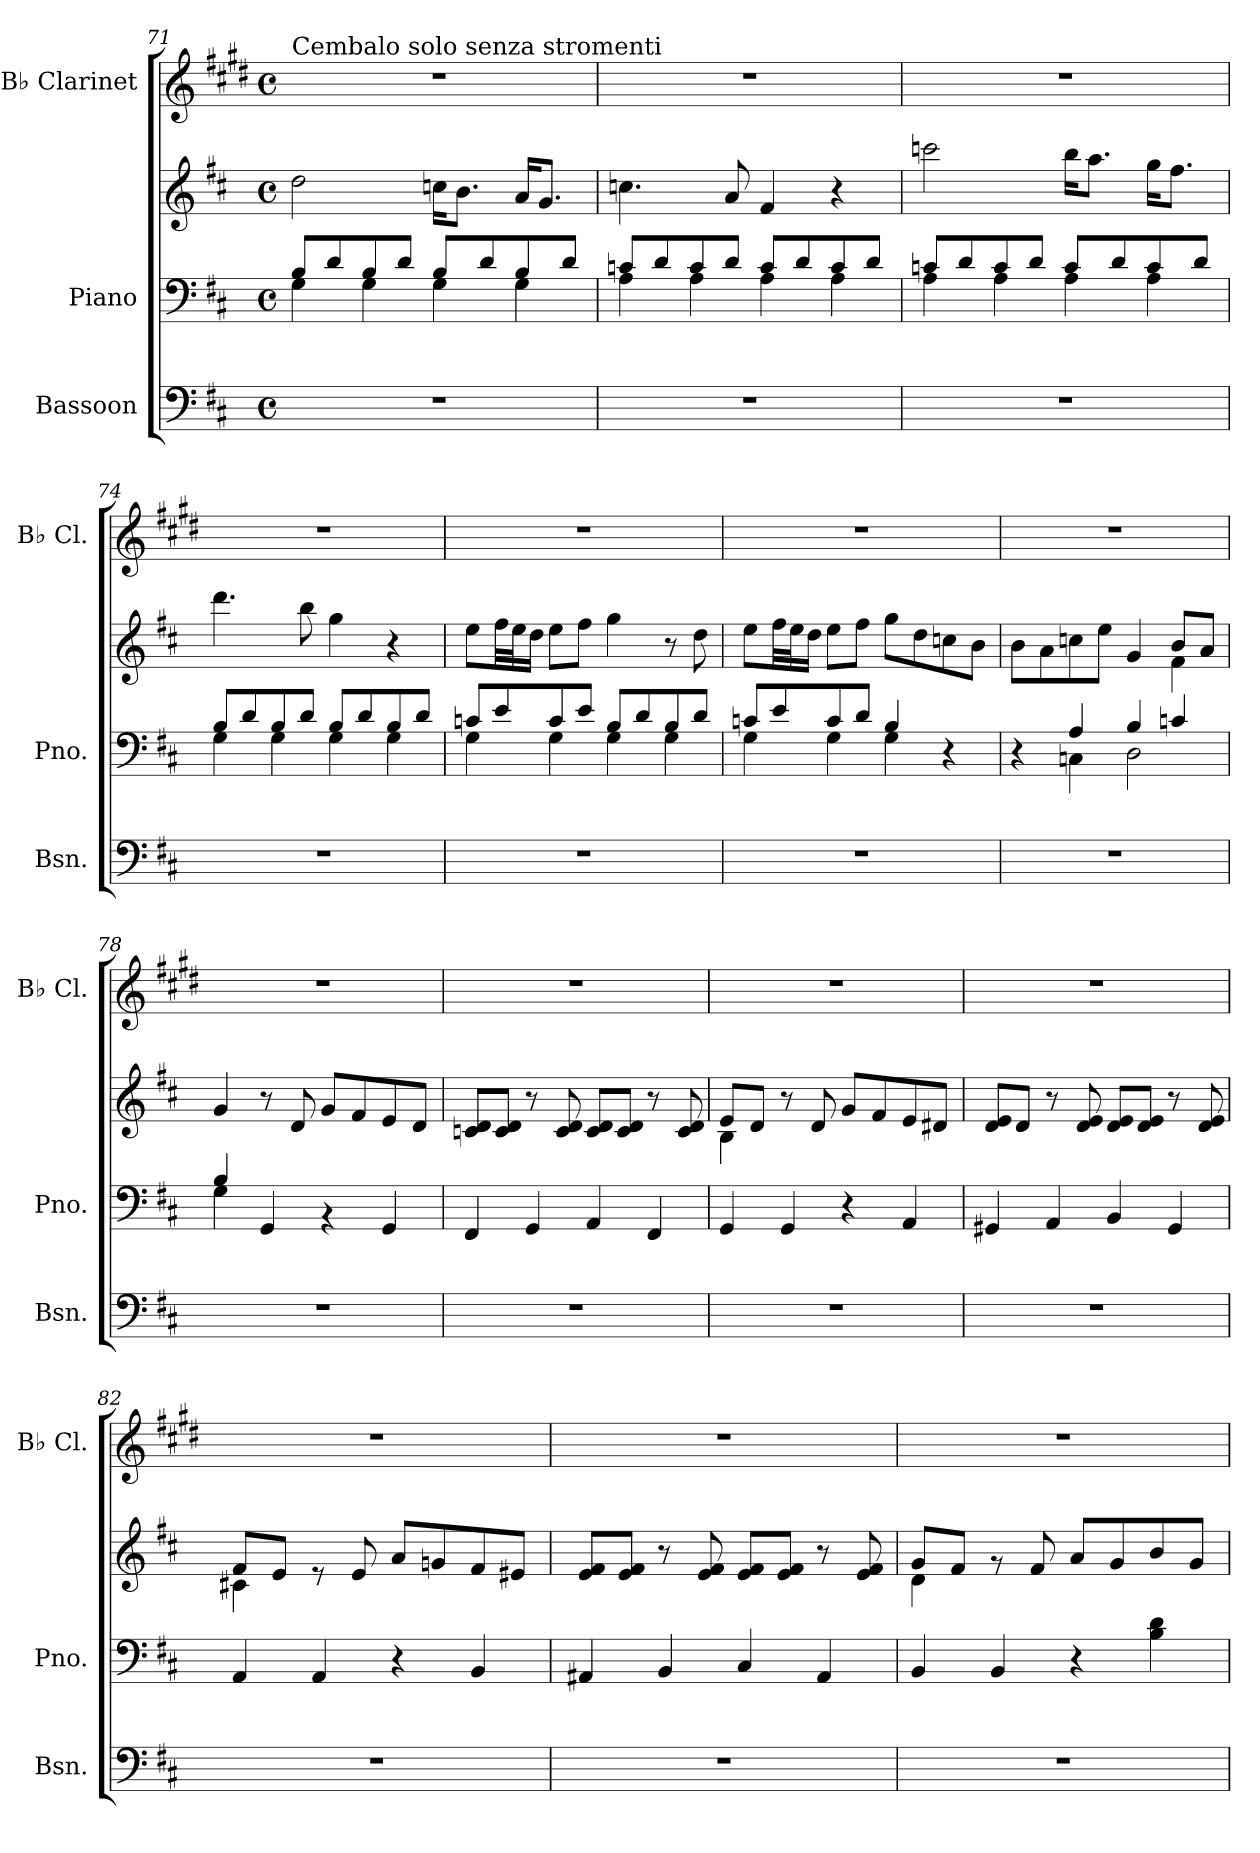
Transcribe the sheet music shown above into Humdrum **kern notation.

**kern	**kern	**kern	**kern
*part3	*part2	*part2	*part1
*staff4	*staff3	*staff2	*staff1
*I"Bassoon	*I"Piano	*	*I"B♭ Clarinet
*I'Bsn.	*I'Pno.	*	*I'B♭ Cl.
*clefF4	*clefF4	*clefG2	*clefG2
*	*	*	*ITrd1c2
*k[f#c#]	*k[f#c#]	*k[f#c#]	*k[f#c#]
*M4/4	*M4/4	*M4/4	*M4/4
*met(c)	*met(c)	*met(c)	*met(c)
=71	=71	=71	=71
*	*^	*	*
!	!	!	!	!LO:TX:t=Cembalo solo senza stromenti
1r	8B/L	4G\	2dd\	1r
.	8d/	.	.	.
.	8B/	4G\	.	.
.	8d/J	.	.	.
.	8B/L	4G\	16ccn\KL	.
.	.	.	8.b\J	.
.	8d/	.	.	.
.	8B/	4G\	16a/KL	.
.	.	.	8.g/J	.
.	8d/J	.	.	.
=72	=72	=72	=72	=72
1r	8cn/L	4A\	4.ccn\	1r
.	8d/	.	.	.
.	8c/	4A\	.	.
.	8d/J	.	8a/	.
.	8c/L	4A\	4f#/	.
.	8d/	.	.	.
.	8c/	4A\	4r	.
.	8d/J	.	.	.
!!LO:LB:g=z
=73	=73	=73	=73	=73
1r	8cn/L	4A\	2cccn\	1r
.	8d/	.	.	.
.	8c/	4A\	.	.
.	8d/J	.	.	.
.	8c/L	4A\	16bb\KL	.
.	.	.	8.aa\J	.
.	8d/	.	.	.
.	8c/	4A\	16gg\KL	.
.	.	.	8.ff#\J	.
.	8d/J	.	.	.
=74	=74	=74	=74	=74
1r	8B/L	4G\	4.ddd\	1r
.	8d/	.	.	.
.	8B/	4G\	.	.
.	8d/J	.	8bb\	.
.	8B/L	4G\	4gg\	.
.	8d/	.	.	.
.	8B/	4G\	4r	.
.	8d/J	.	.	.
=75	=75	=75	=75	=75
1r	8cn/L	4G\	8ee\L	1r
.	8e/	.	32ff#\LL	.
.	.	.	32ee\J	.
.	.	.	16dd\JJ	.
.	8c/	4G\	8ee\L	.
.	8e/J	.	8ff#\J	.
.	8B/L	4G\	4gg\	.
.	8d/	.	.	.
.	8B/	4G\	8r	.
.	8d/J	.	8dd\	.
!!LO:PB:g=z
=76	=76	=76	=76	=76
1r	8cn/L	4G\	8ee\L	1r
.	8e/	.	32ff#\LL	.
.	.	.	32ee\J	.
.	.	.	16dd\JJ	.
.	8c/	4G\	8ee\L	.
.	8d/J	.	8ff#\J	.
.	4B/	4G\	8gg\L	.
.	.	.	8dd\	.
.	4r	4ryy	8ccn\	.
.	.	.	8b\J	.
=77	=77	=77	=77	=77
*	*	*	*^	*
1r	4r	4ryy	8b\L	2.ryy	1r
.	.	.	8a\	.	.
.	4A/	4Cn\	8ccn\	.	.
.	.	.	8ee\J	.	.
.	4B/	2D\	4g/	.	.
.	4cn/	.	8b/L	4f#\	.
.	.	.	8a/J	.	.
*	*	*	*v	*v	*
=78	=78	=78	=78	=78
1r	4B/	4G\	4g/	1r
.	4GG/	2.ryy	8r	.
.	.	.	8d/	.
.	4rBB	.	8g/L	.
.	.	.	8f#/	.
.	4GG/	.	8e/	.
.	.	.	8d/J	.
*	*v	*v	*	*
=79	=79	=79	=79
1r	4FF#/	8cn/ 8d/L	1r
.	.	8c/ 8d/J	.
.	4GG/	8r	.
.	.	8c/ 8d/	.
.	4AA/	8c/ 8d/L	.
.	.	8c/ 8d/J	.
.	4FF#/	8r	.
.	.	8c/ 8d/	.
!!LO:LB:g=z
=80	=80	=80	=80
*	*	*^	*
1r	4GG/	8e/L	4B\	1r
.	.	8d/J	.	.
.	4GG/	8r	2.ryy	.
.	.	8d/	.	.
.	4r	8g/L	.	.
.	.	8f#/	.	.
.	4AA/	8e/	.	.
.	.	8d#X/J	.	.
*	*	*v	*v	*
=81	=81	=81	=81
1r	4GG#X/	8d/ 8e/L	1r
.	.	8d/J	.
.	4AA/	8r	.
.	.	8d/ 8e/	.
.	4BB/	8d/ 8e/L	.
.	.	8d/ 8e/J	.
.	4GG#/	8r	.
.	.	8d/ 8e/	.
=82	=82	=82	=82
*	*	*^	*
1r	4AA/	8f#/L	4c#X\	1r
.	.	8e/J	.	.
.	4AA/	8re	2.ryy	.
.	.	8e/	.	.
.	4r	8a/L	.	.
.	.	8gn/	.	.
.	4BB/	8f#/	.	.
.	.	8e#X/J	.	.
*	*	*v	*v	*
!!LO:LB:g=z
=83	=83	=83	=83
1r	4AA#X/	8e/ 8f#/L	1r
.	.	8e/ 8f#/J	.
.	4BB/	8r	.
.	.	8e/ 8f#/	.
.	4C#/	8e/ 8f#/L	.
.	.	8e/ 8f#/J	.
.	4AA#/	8r	.
.	.	8e/ 8f#/	.
=84	=84	=84	=84
*	*	*^	*
1r	4BB/	8g/L	4d\	1r
.	.	8f#/J	.	.
.	4BB/	8rg	2.ryy	.
.	.	8f#/	.	.
.	4r	8a/L	.	.
.	.	8g/	.	.
.	4B\ 4d\	8b/	.	.
.	.	8g/J	.	.
*	*	*v	*v	*
=	=	=	=
*-	*-	*-	*-
